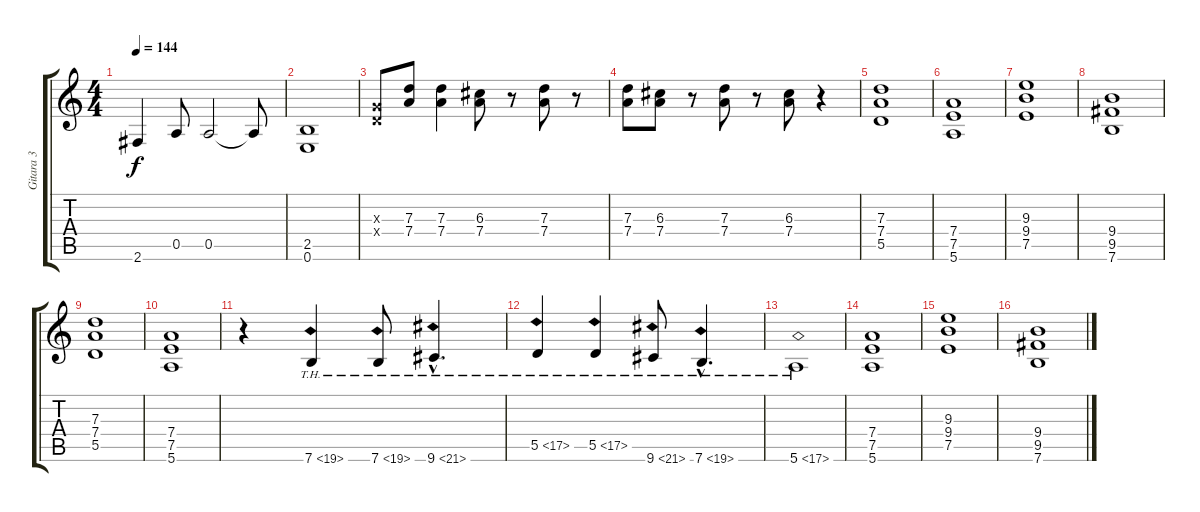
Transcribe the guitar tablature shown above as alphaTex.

\track ("Gitara 3" "Gitara 3") {instrument distortionguitar}
\staff {score tabs}
\tuning (E4 B3 G3 D3 A2 E2) {hide}
\ts (4 4)
\tempo 144
\clef g2
\ks c
2.6.4{dy f} 0.5.8 0.5.2 0.5{t}.8 |
(2.5 0.6).1 |
(0.3{x} 0.4{x}).8{instrument distortionguitar} (7.3 7.4).8 (7.3 7.4).4 (6.3 7.4).8 r.8 (7.3 7.4).8 r.8 |
(7.3 7.4).8 (6.3 7.4).8 r.8 (7.3 7.4).8 r.8 (6.3 7.4).8 r.4 |
(7.3 7.4 5.5).1{volume 10 instrument distortionguitar} |
(7.4 7.5 5.6).1 |
(9.3 9.4 7.5).1 |
(9.4 9.5 7.6).1 |
(7.3 7.4 5.5).1 |
(7.4 7.5 5.6).1 |
r.4{volume 13} 7.6{th 12}.4 7.6{th 12}.8 9.6{th 12 hac}.4{d} |
5.5{th 12}.4 5.5{th 12}.4 9.6{th 12}.8 7.6{th 12 hac}.4{d} |
5.6{th 12}.1 |
(7.4 7.5 5.6).1{volume 12} |
(9.3 9.4 7.5).1 |
(9.4 9.5 7.6).1
